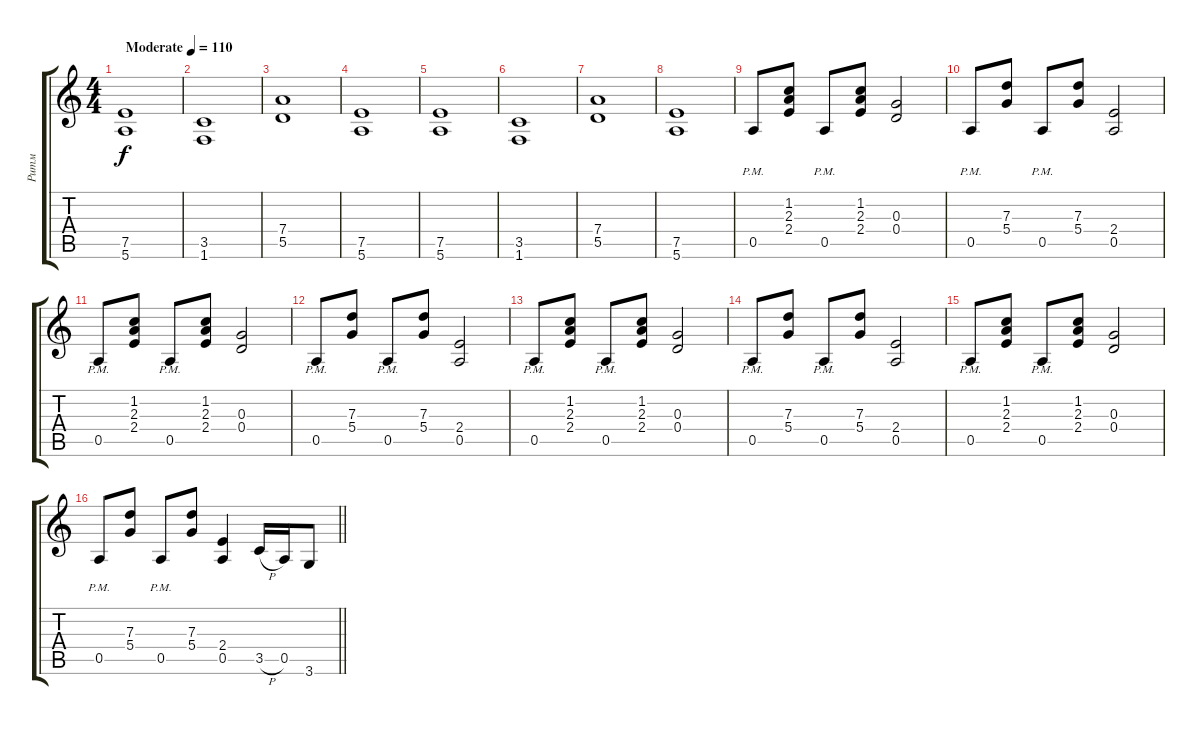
\track ("Ритм" "Ритм") {instrument distortionguitar}
\staff {score tabs}
\tuning (E4 B3 G3 D3 A2 E2) {hide}
\ts (4 4)
\tempo (110 "Moderate")
\clef g2
\ks c
(7.5 5.6).1{dy f instrument distortionguitar} |
(3.5 1.6).1 |
(7.4 5.5).1 |
(7.5 5.6).1 |
(7.5 5.6).1 |
(3.5 1.6).1 |
(7.4 5.5).1 |
(7.5 5.6).1 |
0.5{pm}.8{instrument overdrivenguitar} (1.2 2.3 2.4).8 0.5{pm}.8 (1.2 2.3 2.4).8 (0.3 0.4).2 |
0.5{pm}.8 (7.3 5.4).8 0.5{pm}.8 (7.3 5.4).8 (2.4 0.5).2 |
0.5{pm}.8 (1.2 2.3 2.4).8 0.5{pm}.8 (1.2 2.3 2.4).8 (0.3 0.4).2 |
0.5{pm}.8 (7.3 5.4).8 0.5{pm}.8 (7.3 5.4).8 (2.4 0.5).2 |
0.5{pm}.8 (1.2 2.3 2.4).8 0.5{pm}.8 (1.2 2.3 2.4).8 (0.3 0.4).2 |
0.5{pm}.8 (7.3 5.4).8 0.5{pm}.8 (7.3 5.4).8 (2.4 0.5).2 |
0.5{pm}.8 (1.2 2.3 2.4).8 0.5{pm}.8 (1.2 2.3 2.4).8 (0.3 0.4).2 |
\barLineRight lightlight
0.5{pm}.8 (7.3 5.4).8 0.5{pm}.8 (7.3 5.4).8 (2.4 0.5).4 3.5{h}.16 0.5.16 3.6.8
